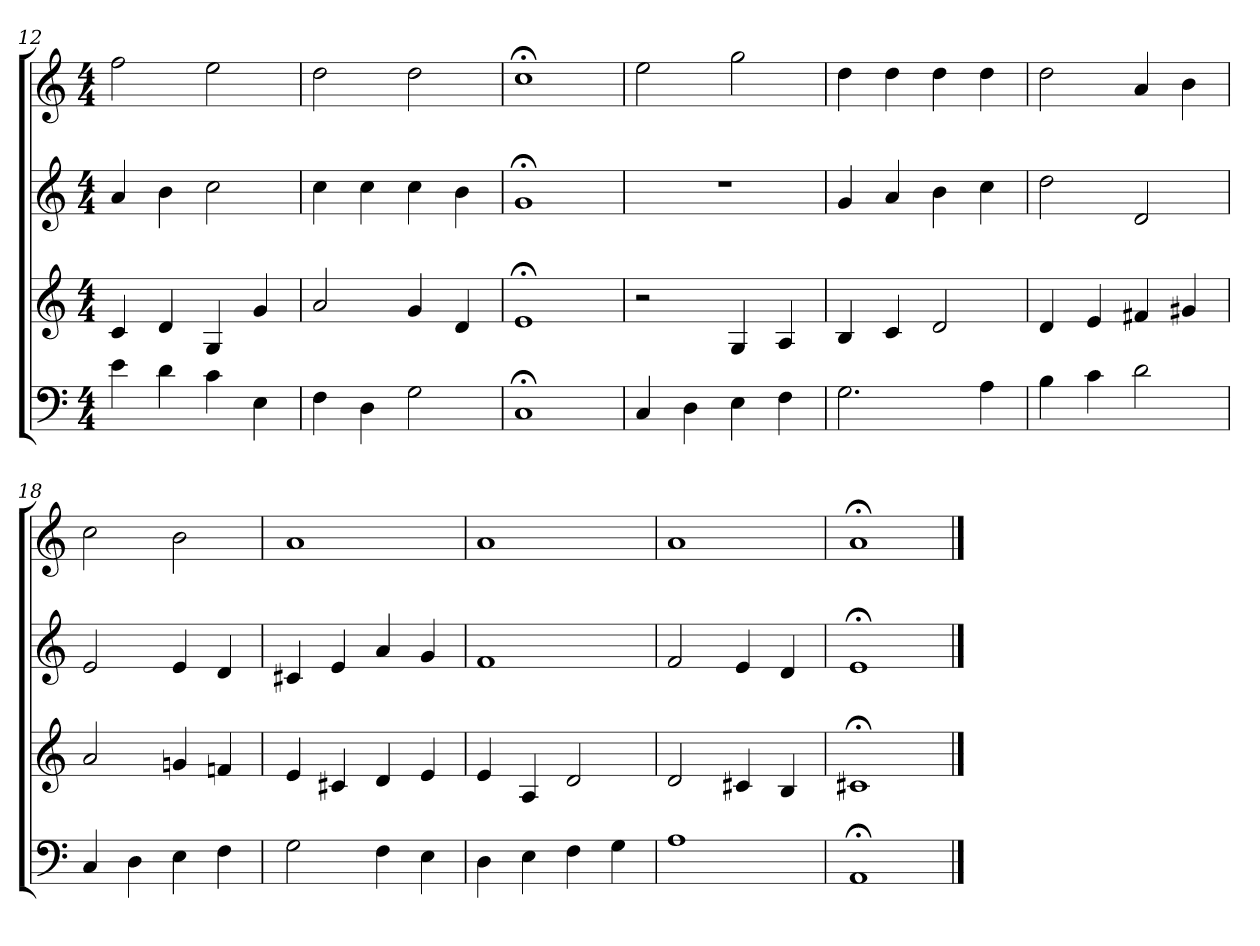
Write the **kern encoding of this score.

**kern	**kern	**kern	**kern
*part4	*part3	*part2	*part1
*staff4	*staff3	*staff2	*staff1
*clefF4	*clefG2	*clefG2	*clefG2
*k[]	*k[]	*k[]	*k[]
*C:	*C:	*C:	*a:
*M4/4	*M4/4	*M4/4	*M4/4
=12	=12	=12	=12
4e	4c	4a	2ff
4d	4d	4b	.
4c	4G	2cc	2ee
4E	4g	.	.
=13	=13	=13	=13
4F	2a	4cc	2dd
4D	.	4cc	.
2G	4g	4cc	2dd
.	4d	4b	.
=14	=14	=14	=14
1C;<	1e;<	1g;<	1cc;<
=15	=15	=15	=15
4C	2r	1r	2ee
4D	.	.	.
4E	4G	.	2gg
4F	4A	.	.
=16	=16	=16	=16
2.G	4B	4g	4dd
.	4c	4a	4dd
.	2d	4b	4dd
4A	.	4cc	4dd
=17	=17	=17	=17
4B	4d	2dd	2dd
4c	4e	.	.
2d	4f#X	2d	4a
.	4g#X	.	4b
=18	=18	=18	=18
4C	2a	2e	2cc
4D	.	.	.
4E	4gn	4e	2b
4F	4fn	4d	.
=19	=19	=19	=19
2G	4e	4c#X	1a
.	4c#X	4e	.
4F	4d	4a	.
4E	4e	4g	.
=20	=20	=20	=20
4D	4e	1f	1a
4E	4A	.	.
4F	2d	.	.
4G	.	.	.
=21	=21	=21	=21
1A	2d	2f	1a
.	4c#X	4e	.
.	4B	4d	.
=22	=22	=22	=22
1AA;<	1c#X;<	1e;<	1a;<
==	==	==	==
*-	*-	*-	*-
